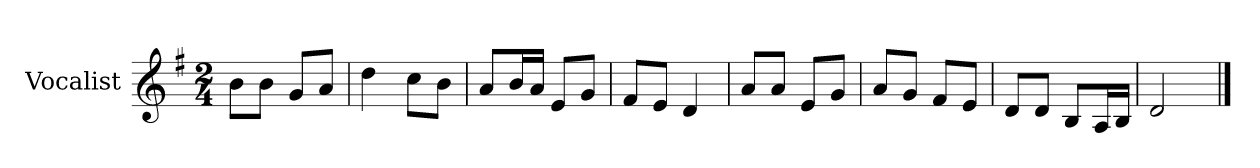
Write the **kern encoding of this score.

**kern
*part1
*staff1
*I"Vocalist
*k[f#]
*G:
*M2/4
=
8bL
8bJ
8gL
8aJ
=1
4dd
8ccL
8bJ
=2
8aL
16bL
16aJJ
8eL
8gJ
=3
8f#L
8eJ
4d
=4
8aL
8aJ
8eL
8gJ
=5
8aL
8gJ
8f#L
8eJ
=6
8dL
8dJ
8BL
16AL
16BJJ
=7
2d
==
*-
